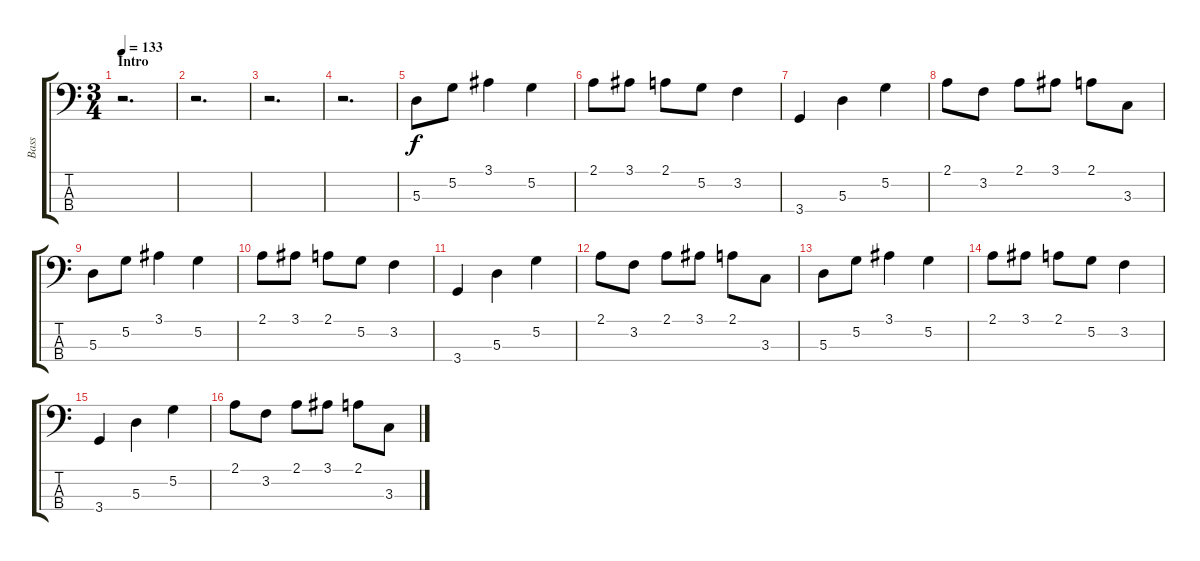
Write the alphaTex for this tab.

\track ("Bass" "Bass") {instrument electricbassfinger}
\staff {score tabs}
\tuning (G2 D2 A1 E1) {hide}
\ts (3 4)
\section ("" "Intro")
\tempo 133
\clef f4
\ks c
r.2{d dy f instrument electricbassfinger} |
r.2{d} |
r.2{d} |
r.2{d} |
5.3.8 5.2.8 3.1.4 5.2.4 |
2.1.8 3.1.8 2.1.8 5.2.8 3.2.4 |
3.4.4 5.3.4 5.2.4 |
2.1.8 3.2.8 2.1.8 3.1.8 2.1.8 3.3.8 |
5.3.8 5.2.8 3.1.4 5.2.4 |
2.1.8 3.1.8 2.1.8 5.2.8 3.2.4 |
3.4.4 5.3.4 5.2.4 |
2.1.8 3.2.8 2.1.8 3.1.8 2.1.8 3.3.8 |
5.3.8 5.2.8 3.1.4 5.2.4 |
2.1.8 3.1.8 2.1.8 5.2.8 3.2.4 |
3.4.4 5.3.4 5.2.4 |
2.1.8 3.2.8 2.1.8 3.1.8 2.1.8 3.3.8
